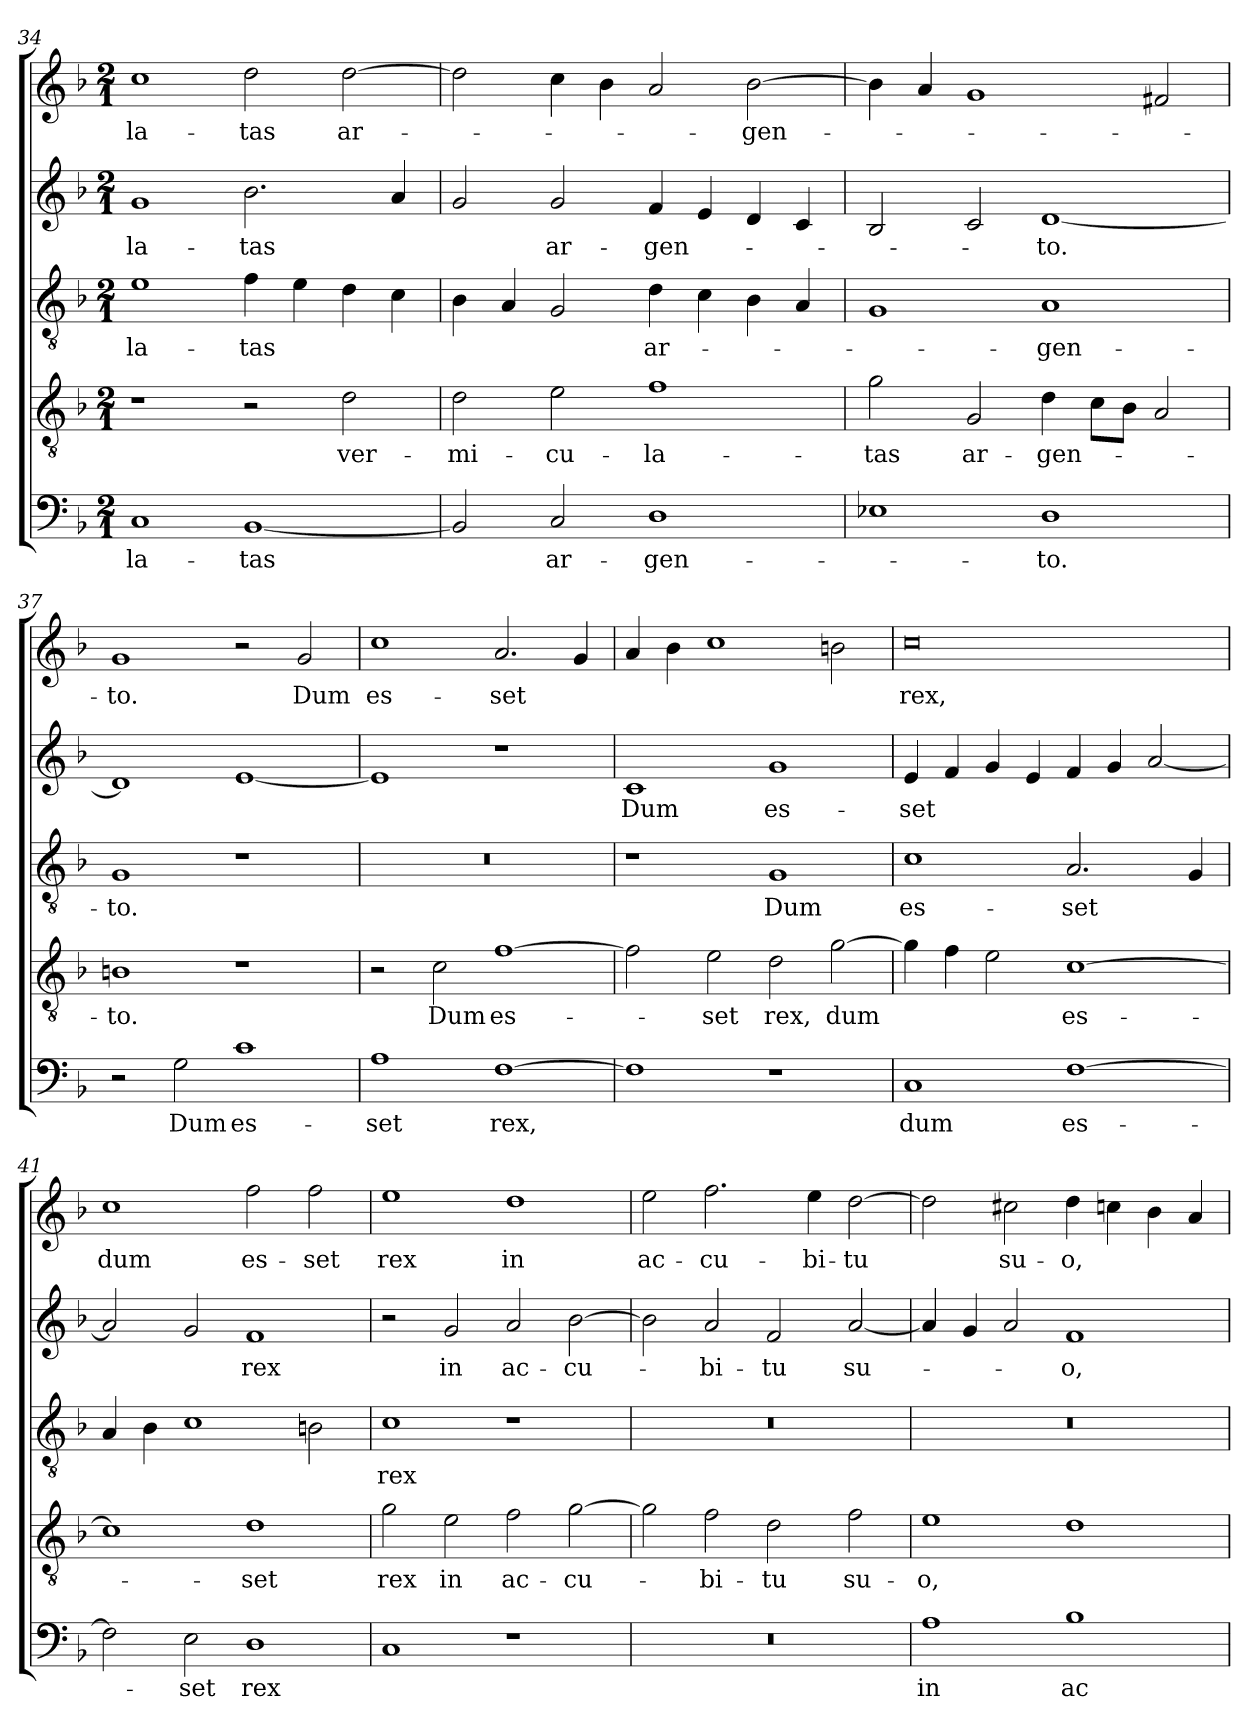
**kern	**text	**kern	**text	**kern	**text	**kern	**text	**kern	**text
*part5	*part5	*part4	*part4	*part3	*part3	*part2	*part2	*part1	*part1
*staff5	*staff5	*staff4	*staff4	*staff3	*staff3	*staff2	*staff2	*staff1	*staff1
*clefF4	*	*clefGv2	*	*clefGv2	*	*clefG2	*	*clefG2	*
*k[b-]	*	*k[b-]	*	*k[b-]	*	*k[b-]	*	*k[b-]	*
*F:	*	*F:	*	*F:	*	*F:	*	*F:	*
*M2/1	*	*M2/1	*	*M2/1	*	*M2/1	*	*M2/1	*
=34	=34	=34	=34	=34	=34	=34	=34	=34	=34
!	!LO:LY:b	!	!	!	!LO:LY:b	!	!LO:LY:b	!	!LO:LY:b
1C	-la-	1r	.	1e	-la-	1g	-la-	1cc	-la-
!	!LO:LY:b	!	!	!	!LO:LY:b	!	!LO:LY:b	!	!LO:LY:b
[1BB-	-tas	2r	.	4f\	-tas	2.b-\	-tas	2dd\	-tas
.	.	.	.	4e\	.	.	.	.	.
!	!	!	!LO:LY:b	!	!	!	!	!	!LO:LY:b
.	.	2d\	ver-	4d\	.	.	.	[2dd\	ar-
.	.	.	.	4c\	.	4a/	.	.	.
=35	=35	=35	=35	=35	=35	=35	=35	=35	=35
!	!	!	!LO:LY:b	!	!	!	!	!	!
2BB-/]	.	2d\	-mi-	4B-\	.	2g/	.	2dd\]	.
.	.	.	.	4A/	.	.	.	.	.
!	!LO:LY:b	!	!LO:LY:b	!	!	!	!LO:LY:b	!	!
2C/	ar-	2e\	-cu-	2G/	.	2g/	ar-	4cc\	.
.	.	.	.	.	.	.	.	4b-\	.
!	!LO:LY:b	!	!LO:LY:b	!	!LO:LY:b	!	!LO:LY:b	!	!
1D	-gen-	1f	-la-	4d\	ar-	4f/	-gen-	2a/	.
.	.	.	.	4c\	.	4e/	.	.	.
!	!	!	!	!	!	!	!	!	!LO:LY:b
.	.	.	.	4B-\	.	4d/	.	[2b-\	-gen-
.	.	.	.	4A/	.	4c/	.	.	.
=36	=36	=36	=36	=36	=36	=36	=36	=36	=36
!	!	!	!LO:LY:b	!	!	!	!	!	!
1E-X	.	2g\	-tas	1G	.	2B-/	.	4b-\]	.
.	.	.	.	.	.	.	.	4a/	.
!	!	!	!LO:LY:b	!	!	!	!	!	!
.	.	2G/	ar-	.	.	2c/	.	1g	.
!	!LO:LY:b	!	!LO:LY:b	!	!LO:LY:b	!	!LO:LY:b	!	!
1D	-to.	4d\	-gen-	1A	-gen-	[1d	-to.	.	.
.	.	8c\L	.	.	.	.	.	.	.
.	.	8B-\J	.	.	.	.	.	.	.
.	.	2A/	.	.	.	.	.	2f#X/	.
!!LO:LB:g=z
=37	=37	=37	=37	=37	=37	=37	=37	=37	=37
!	!	!	!LO:LY:b	!	!LO:LY:b	!	!	!	!LO:LY:b
2r	.	1Bn	-to.	1G	-to.	1d]	.	1g	-to.
!	!LO:LY:b	!	!	!	!	!	!	!	!
2G\	Dum	.	.	.	.	.	.	.	.
!	!LO:LY:b	!	!	!	!	!	!	!	!
1c	es-	1r	.	1r	.	[1e	.	2r	.
!	!	!	!	!	!	!	!	!	!LO:LY:b
.	.	.	.	.	.	.	.	2g/	Dum
=38	=38	=38	=38	=38	=38	=38	=38	=38	=38
!	!LO:LY:b	!	!	!	!	!	!	!	!LO:LY:b
1A	-set	2r	.	0r	.	1e]	.	1cc	es-
!	!	!	!LO:LY:b	!	!	!	!	!	!
.	.	2c\	Dum	.	.	.	.	.	.
!	!LO:LY:b	!	!LO:LY:b	!	!	!	!	!	!LO:LY:b
[1F	rex,	[1f	es-	.	.	1r	.	2.a/	-set
.	.	.	.	.	.	.	.	4g/	.
=39	=39	=39	=39	=39	=39	=39	=39	=39	=39
!	!	!	!	!	!	!	!LO:LY:b	!	!
1F]	.	2f\]	.	1r	.	1c	Dum	4a/	.
.	.	.	.	.	.	.	.	4b-\	.
!	!	!	!LO:LY:b	!	!	!	!	!	!
.	.	2e\	-set	.	.	.	.	1cc	.
!	!	!	!LO:LY:b	!	!LO:LY:b	!	!LO:LY:b	!	!
1r	.	2d\	rex,	1G	Dum	1g	es-	.	.
!	!	!	!LO:LY:b	!	!	!	!	!	!
.	.	[2g\	dum	.	.	.	.	2b\	.
=40	=40	=40	=40	=40	=40	=40	=40	=40	=40
!	!LO:LY:b	!	!	!	!LO:LY:b	!	!LO:LY:b	!	!LO:LY:b
1C	dum	4g\]	.	1c	es-	4e/	-set	0cc	rex,
.	.	4f\	.	.	.	4f/	.	.	.
.	.	2e\	.	.	.	4g/	.	.	.
.	.	.	.	.	.	4e/	.	.	.
!	!LO:LY:b	!	!LO:LY:b	!	!LO:LY:b	!	!	!	!
[1F	es-	[1c	es-	2.A/	-set	4f/	.	.	.
.	.	.	.	.	.	4g/	.	.	.
.	.	.	.	.	.	[2a/	.	.	.
.	.	.	.	4G/	.	.	.	.	.
=41	=41	=41	=41	=41	=41	=41	=41	=41	=41
!	!	!	!	!	!	!	!	!	!LO:LY:b
2F\]	.	1c]	.	4A/	.	2a/]	.	1cc	dum
.	.	.	.	4B-\	.	.	.	.	.
!	!LO:LY:b	!	!	!	!	!	!	!	!
2E\	-set	.	.	1c	.	2g/	.	.	.
!	!LO:LY:b	!	!LO:LY:b	!	!	!	!LO:LY:b	!	!LO:LY:b
1D	rex	1d	-set	.	.	1f	rex	2ff\	es-
!	!	!	!	!	!	!	!	!	!LO:LY:b
.	.	.	.	2B\	.	.	.	2ff\	-set
=42	=42	=42	=42	=42	=42	=42	=42	=42	=42
!	!	!	!LO:LY:b	!	!LO:LY:b	!	!	!	!LO:LY:b
1C	.	2g\	rex	1c	rex	2r	.	1ee	rex
!	!	!	!LO:LY:b	!	!	!	!LO:LY:b	!	!
.	.	2e\	in	.	.	2g/	in	.	.
!	!	!	!LO:LY:b	!	!	!	!LO:LY:b	!	!LO:LY:b
1r	.	2f\	ac-	1r	.	2a/	ac-	1dd	in
!	!	!	!LO:LY:b	!	!	!	!LO:LY:b	!	!
.	.	[2g\	-cu-	.	.	[2b-\	-cu-	.	.
!!LO:LB:g=z
=43	=43	=43	=43	=43	=43	=43	=43	=43	=43
!	!	!	!	!	!	!	!	!	!LO:LY:b
0r	.	2g\]	.	0r	.	2b-\]	.	2ee\	ac-
!	!	!	!LO:LY:b	!	!	!	!LO:LY:b	!	!LO:LY:b
.	.	2f\	-bi-	.	.	2a/	-bi-	2.ff\	-cu-
!	!	!	!LO:LY:b	!	!	!	!LO:LY:b	!	!
.	.	2d\	-tu	.	.	2f/	-tu	.	.
!	!	!	!	!	!	!	!	!	!LO:LY:b
.	.	.	.	.	.	.	.	4ee\	-bi-
!	!	!	!LO:LY:b	!	!	!	!LO:LY:b	!	!LO:LY:b
.	.	2f\	su-	.	.	[2a/	su-	[2dd\	-tu
=44	=44	=44	=44	=44	=44	=44	=44	=44	=44
!	!LO:LY:b	!	!LO:LY:b	!	!	!	!	!	!
1A	in	1e	-o,	0r	.	4a/]	.	2dd\]	.
.	.	.	.	.	.	4g/	.	.	.
!	!	!	!	!	!	!	!	!	!LO:LY:b
.	.	.	.	.	.	2a/	.	2cc#\	su-
!	!LO:LY:b	!	!	!	!	!	!LO:LY:b	!	!LO:LY:b
1B-	ac-	1d	.	.	.	1f	-o,	4dd\	-o,
.	.	.	.	.	.	.	.	4cc\	.
.	.	.	.	.	.	.	.	4b-\	.
.	.	.	.	.	.	.	.	4a/	.
=	=	=	=	=	=	=	=	=	=
*-	*-	*-	*-	*-	*-	*-	*-	*-	*-
